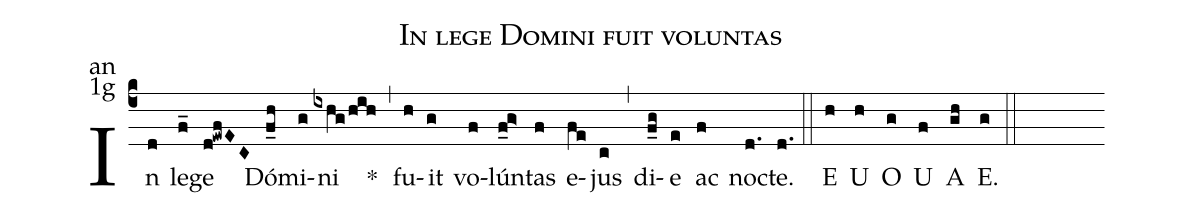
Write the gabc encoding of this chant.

name:In lege Domini fuit voluntas;
office-part:an;
mode:1g;
%%
(c4) In(d) le(f_)ge(d!ewfEC) Dó(f_h)mi(g)ni(ixhg/hih) <sp>*</sp>(,)
fu(h)it(g) vo(f)lún(f_g>)tas(f) e(fe)jus(c) (,) di(f_g)e(e) ac(f) no(d.)cte.(d.)  (::)
<eu> E(h) U(h) O(g) U(f) A(gh) E.(g) </eu> (::)
